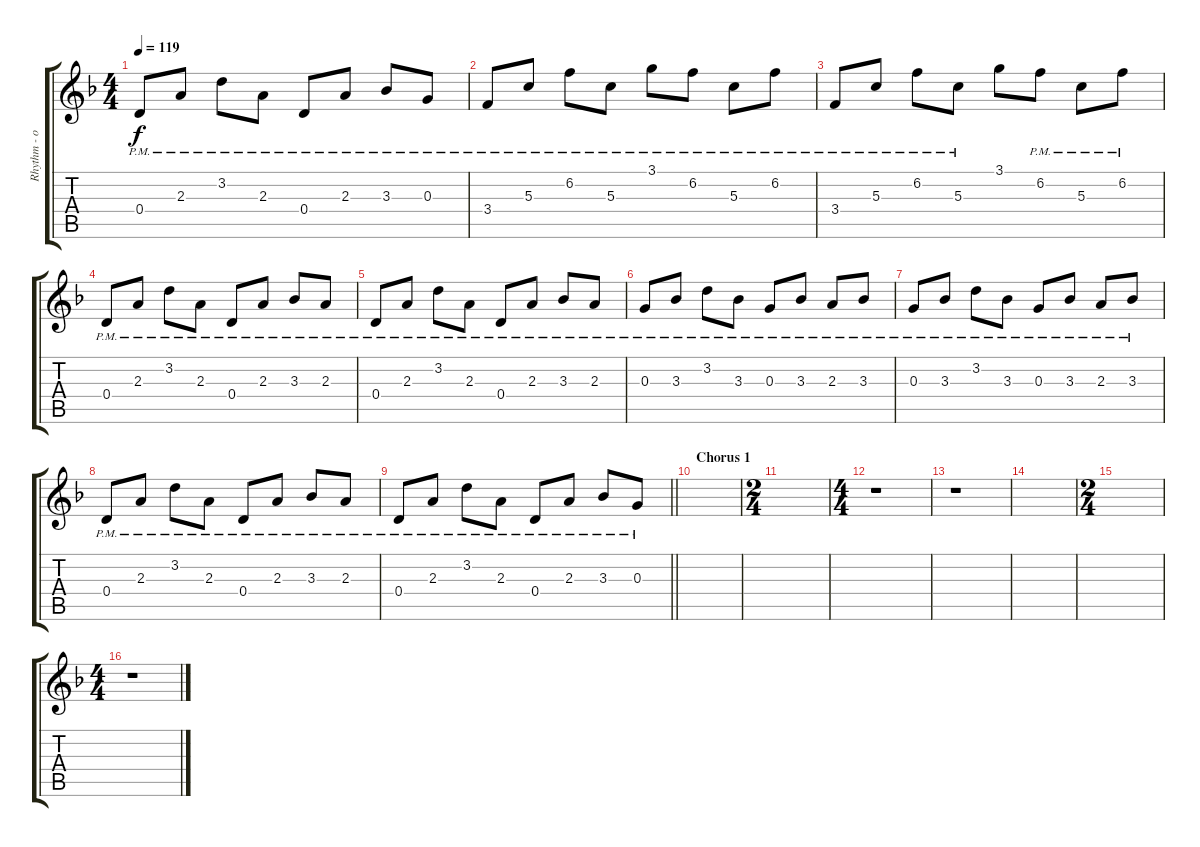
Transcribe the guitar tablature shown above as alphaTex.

\track ("Rhythm - overdriven - left" "Rhythm - o") {instrument overdrivenguitar}
\staff {score tabs}
\tuning (E4 B3 G3 D3 A2 E2) {hide}
\ts (4 4)
\tempo 119
\clef g2
\ks f
0.4{pm}.8{dy f} 2.3{pm}.8 3.2{pm}.8 2.3{pm}.8 0.4{pm}.8 2.3{pm}.8 3.3{pm}.8 0.3{pm}.8 |
3.4{pm}.8 5.3{pm}.8 6.2{pm}.8 5.3{pm}.8 3.1{pm}.8 6.2{pm}.8 5.3{pm}.8 6.2{pm}.8 |
3.4{pm}.8 5.3{pm}.8 6.2{pm}.8 5.3{pm}.8 3.1.8 6.2{pm}.8 5.3{pm}.8 6.2{pm}.8 |
0.4{pm}.8 2.3{pm}.8 3.2{pm}.8 2.3{pm}.8 0.4{pm}.8 2.3{pm}.8 3.3{pm}.8 2.3{pm}.8 |
0.4{pm}.8 2.3{pm}.8 3.2{pm}.8 2.3{pm}.8 0.4{pm}.8 2.3{pm}.8 3.3{pm}.8 2.3{pm}.8 |
0.3{pm}.8 3.3{pm}.8 3.2{pm}.8 3.3{pm}.8 0.3{pm}.8 3.3{pm}.8 2.3{pm}.8 3.3{pm}.8 |
0.3{pm}.8 3.3{pm}.8 3.2{pm}.8 3.3{pm}.8 0.3{pm}.8 3.3{pm}.8 2.3{pm}.8 3.3{pm}.8 |
0.4{pm}.8 2.3{pm}.8 3.2{pm}.8 2.3{pm}.8 0.4{pm}.8 2.3{pm}.8 3.3{pm}.8 2.3{pm}.8 |
\barLineRight lightlight
0.4{pm}.8 2.3{pm}.8 3.2{pm}.8 2.3{pm}.8 0.4{pm}.8 2.3{pm}.8 3.3{pm}.8 0.3{pm}.8 |
\section ("" "Chorus 1")
|
\ts (2 4)
|
\ts (4 4)
r.1 |
r.1 |
|
\ts (2 4)
|
\ts (4 4)
r.1
